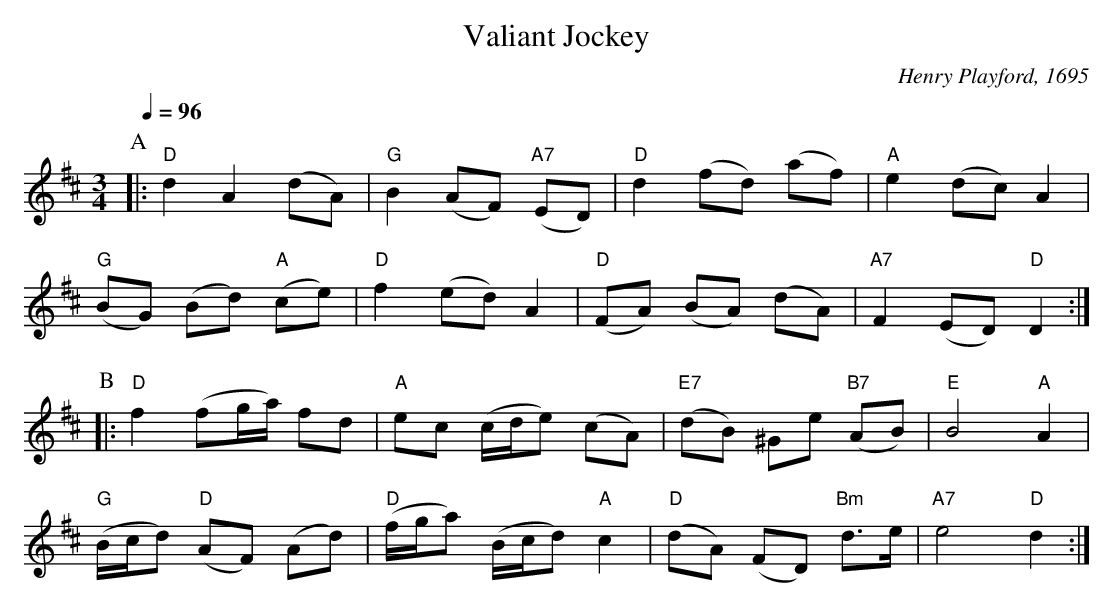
X:1
T:Valiant Jockey
C:Henry Playford, 1695
M:3/4
L:1/8
Q:1/4=96
K:D
P:A
|: "D"d2A2(dA) | "G"B2(AF) "A7"(ED) | "D"d2(fd) (af) | "A"e2(dc)A2 |
"G"(BG) (Bd) "A"(ce) | "D"f2(ed)A2 | "D"(FA) (BA) (dA) | "A7"F2(ED) "D"D2 :|
P:B
|: "D"f2(fg/a/) fd | "A"ec (c/d/e) (cA) | "E7"(dB) ^Ge "B7"(AB) | "E"B4 "A"A2 |
"G"(B/c/d) "D"(AF) (Ad) | "D"(f/g/a) (B/c/d) "A"c2 | "D"(dA) (FD) "Bm"d>e | "A7"e4 "D"d2 :|
